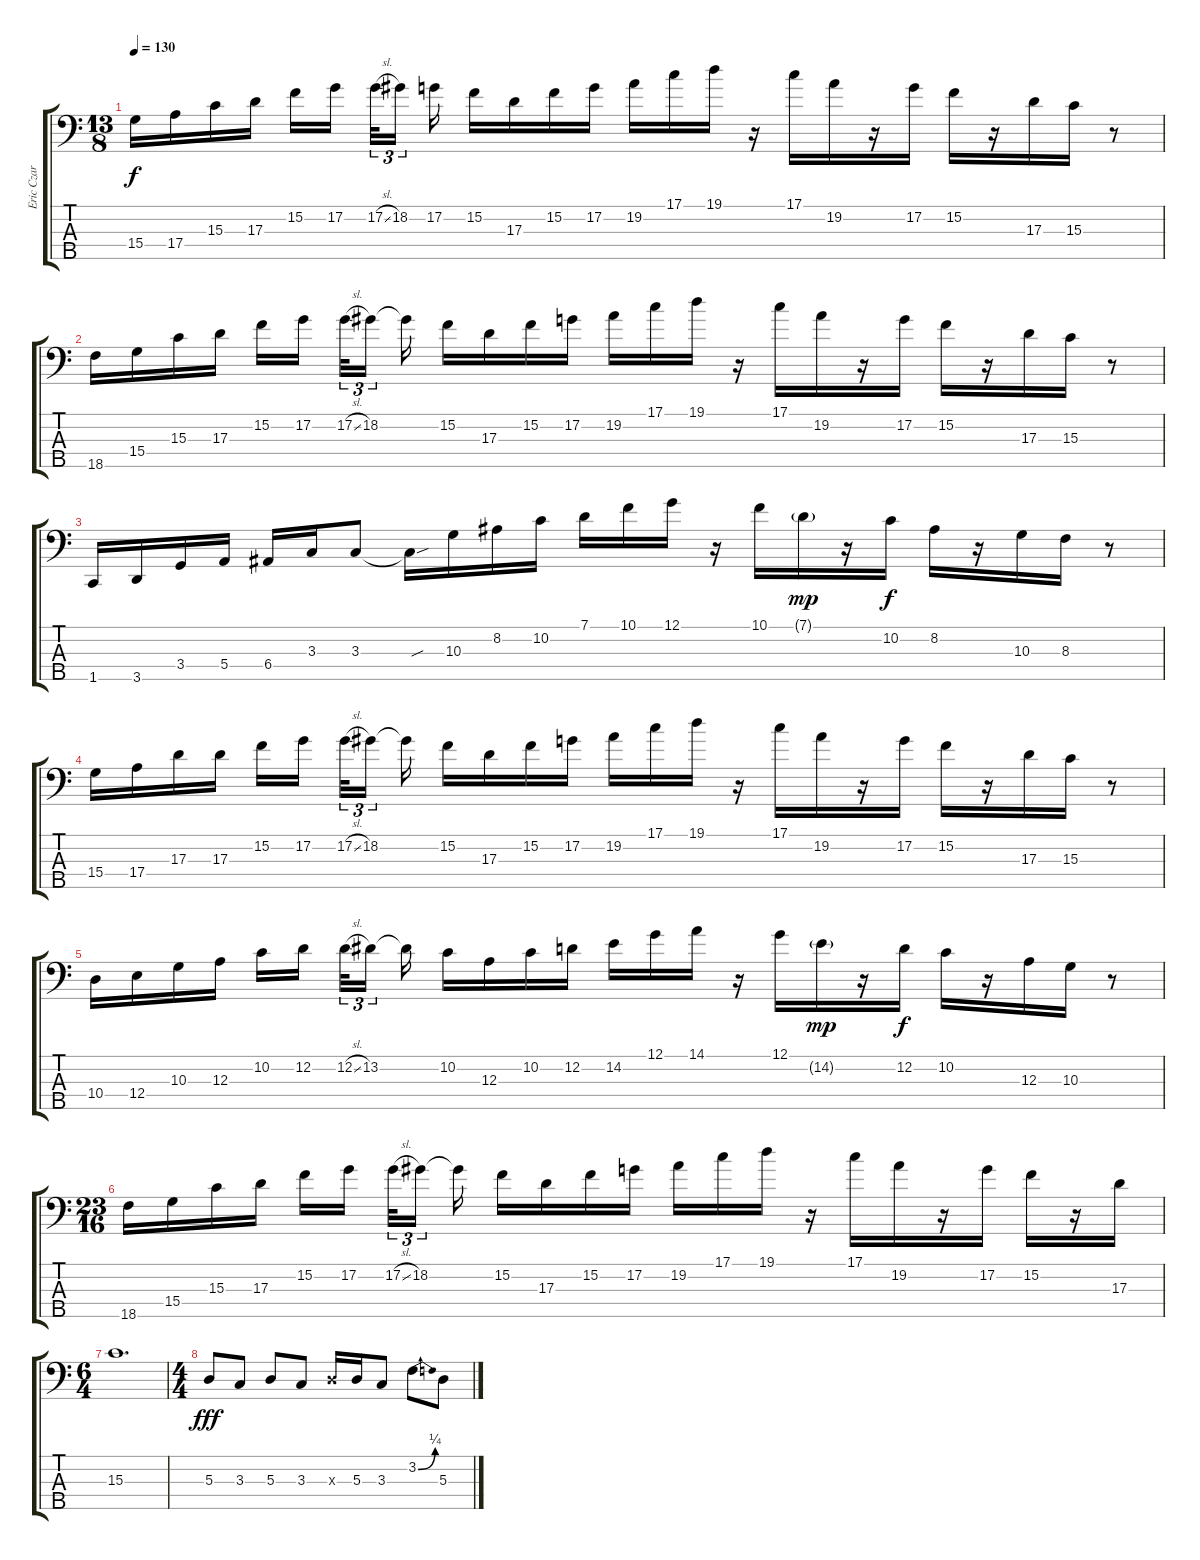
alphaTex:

\track ("Eric Czar - Bass" "Eric Czar ") {instrument electricbassfinger}
\staff {score tabs}
\tuning (G2 D2 A1 E1 B0) {hide}
\ts (13 8)
\tempo 130
\clef f4
\ks c
15.4.16{dy f} 17.4.16 15.3.16 17.3.16 15.2.16 17.2.16 17.2{sl}.32{tu (3 2)} 18.2.16{tu (3 2) beam splitsecondary} 17.2.16 15.2.16 17.3.16 15.2.16 17.2.16 19.2.16 17.1.16 19.1.16 r.16 17.1.16 19.2.16 r.16 17.2.16 15.2.16 r.16 17.3.16 15.3.16 r.8 |
18.5.16 15.4.16 15.3.16 17.3.16 15.2.16 17.2.16 17.2{sl}.32{tu (3 2)} 18.2.16{tu (3 2) beam splitsecondary} 18.2{t}.16 15.2.16 17.3.16 15.2.16 17.2.16 19.2.16 17.1.16 19.1.16 r.16 17.1.16 19.2.16 r.16 17.2.16 15.2.16 r.16 17.3.16 15.3.16 r.8 |
1.5.16 3.5.16 3.4.16 5.4.16 6.4.16 3.3.16 3.3.8 3.3{sou t}.16 10.3.16 8.2.16 10.2.16 7.1.16 10.1.16 12.1.16 r.16 10.1.16 7.1{g}.16{dy mp} r.16 10.2.16{dy f} 8.2.16 r.16 10.3.16 8.3.16 r.8 |
15.4.16 17.4.16 17.3.16 17.3.16 15.2.16 17.2.16 17.2{sl}.32{tu (3 2)} 18.2.16{tu (3 2) beam splitsecondary} 18.2{t}.16 15.2.16 17.3.16 15.2.16 17.2.16 19.2.16 17.1.16 19.1.16 r.16 17.1.16 19.2.16 r.16 17.2.16 15.2.16 r.16 17.3.16 15.3.16 r.8 |
10.4.16 12.4.16 10.3.16 12.3.16 10.2.16 12.2.16 12.2{sl}.32{tu (3 2)} 13.2.16{tu (3 2) beam splitsecondary} 13.2{t}.16 10.2.16 12.3.16 10.2.16 12.2.16 14.2.16 12.1.16 14.1.16 r.16 12.1.16 14.2{g}.16{dy mp} r.16 12.2.16{dy f} 10.2.16 r.16 12.3.16 10.3.16 r.8 |
\ts (23 16)
18.5.16 15.4.16 15.3.16 17.3.16 15.2.16 17.2.16 17.2{sl}.32{tu (3 2)} 18.2.16{tu (3 2)} 18.2{t}.16 15.2.16 17.3.16 15.2.16 17.2.16 19.2.16 17.1.16 19.1.16 r.16 17.1.16 19.2.16 r.16 17.2.16 15.2.16 r.16 17.3.16 |
\ts (6 4)
15.3.1{d} |
\ts (4 4)
5.3.8{dy fff} 3.3.8 5.3.8 3.3.8 5.3{x}.16 5.3.16 3.3.8 3.2{be (bend 0 0 60 1)}.8 5.3.8
